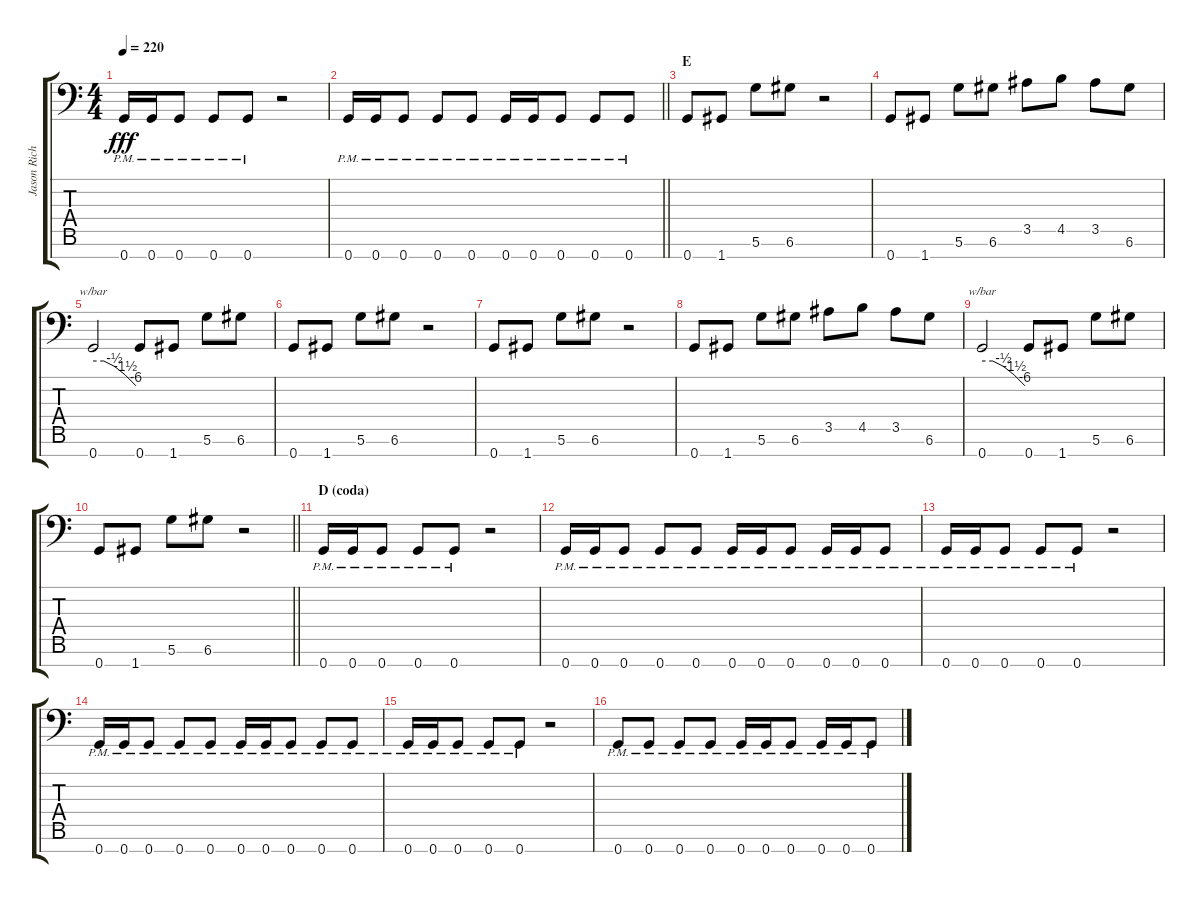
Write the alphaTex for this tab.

\track ("Jason Richardson - Guitar" "Jason Rich") {instrument distortionguitar}
\staff {score tabs}
\tuning (D4 A3 F3 C3 G2 D2 G1) {hide}
\ts (4 4)
\tempo 220
\clef f4
\ks c
0.7{pm}.16{dy fff} 0.7{pm}.16 0.7{pm}.8 0.7{pm}.8 0.7{pm}.8 r.2 |
\barLineRight lightlight
0.7{pm}.16 0.7{pm}.16 0.7{pm}.8 0.7{pm}.8 0.7{pm}.8 0.7{pm}.16 0.7{pm}.16 0.7{pm}.8 0.7{pm}.8 0.7{pm}.8 |
\section ("" "E")
0.7.8 1.7.8 5.6.8 6.6.8 r.2 |
0.7.8 1.7.8 5.6.8 6.6.8 3.5.8 4.5.8 3.5.8 6.6.8 |
0.7.2{tbe (custom default 0 0 15 0 30 -2 45 -6 60 -24)} 0.7.8 1.7.8 5.6.8 6.6.8 |
0.7.8 1.7.8 5.6.8 6.6.8 r.2 |
0.7.8 1.7.8 5.6.8 6.6.8 r.2 |
0.7.8 1.7.8 5.6.8 6.6.8 3.5.8 4.5.8 3.5.8 6.6.8 |
0.7.2{tbe (custom default 0 0 15 0 30 -2 45 -6 60 -24)} 0.7.8 1.7.8 5.6.8 6.6.8 |
\barLineRight lightlight
0.7.8 1.7.8 5.6.8 6.6.8 r.2 |
\section ("" "D (coda)")
0.7{pm}.16 0.7{pm}.16 0.7{pm}.8 0.7{pm}.8 0.7{pm}.8 r.2 |
0.7{pm}.16 0.7{pm}.16 0.7{pm}.8 0.7{pm}.8 0.7{pm}.8 0.7{pm}.16 0.7{pm}.16 0.7{pm}.8 0.7{pm}.16 0.7{pm}.16 0.7{pm}.8 |
0.7{pm}.16 0.7{pm}.16 0.7{pm}.8 0.7{pm}.8 0.7{pm}.8 r.2 |
0.7{pm}.16 0.7{pm}.16 0.7{pm}.8 0.7{pm}.8 0.7{pm}.8 0.7{pm}.16 0.7{pm}.16 0.7{pm}.8 0.7{pm}.8 0.7{pm}.8 |
0.7{pm}.16 0.7{pm}.16 0.7{pm}.8 0.7{pm}.8 0.7{pm}.8 r.2 |
0.7{pm}.8 0.7{pm}.8 0.7{pm}.8 0.7{pm}.8 0.7{pm}.16 0.7{pm}.16 0.7{pm}.8 0.7{pm}.16 0.7{pm}.16 0.7{pm}.8
